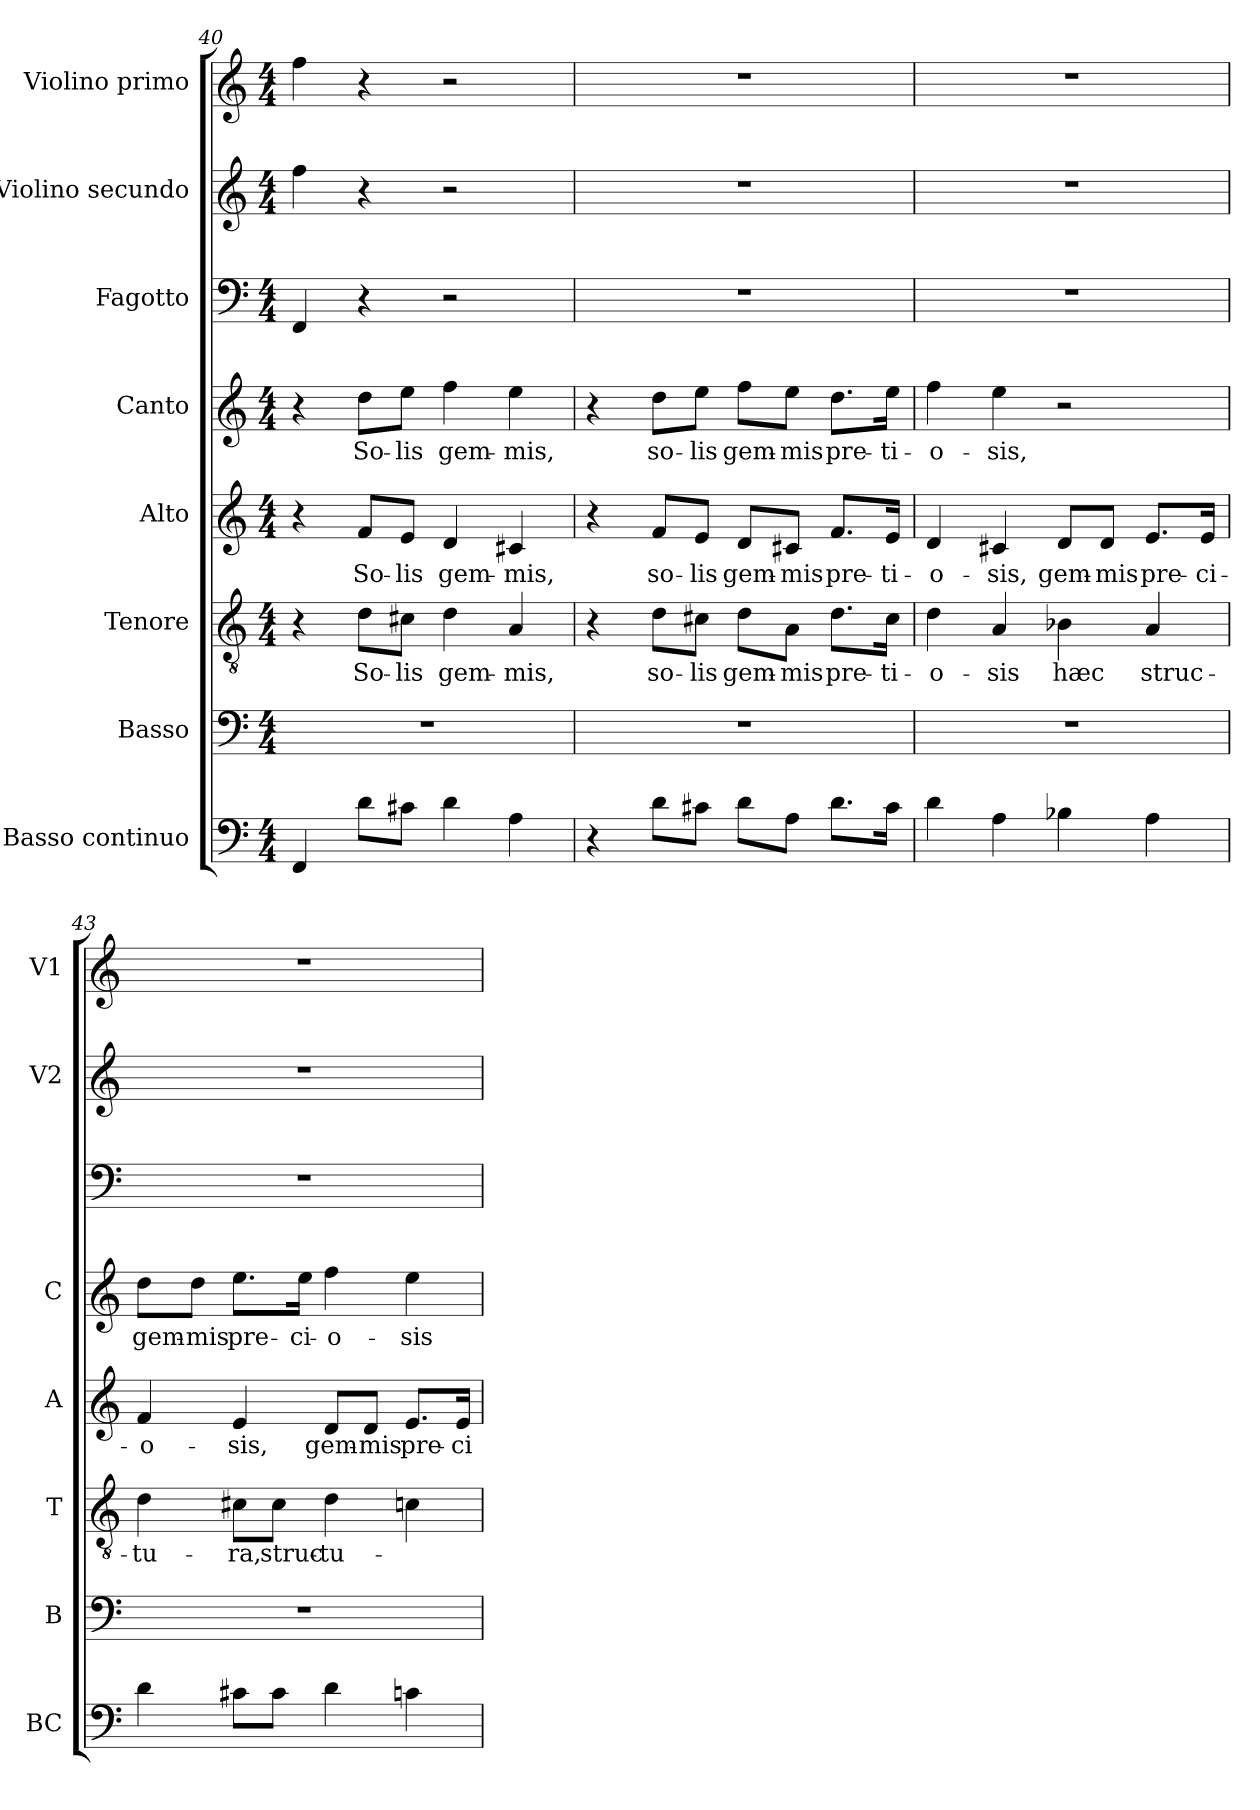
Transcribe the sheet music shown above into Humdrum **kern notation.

**kern	**kern	**kern	**text	**kern	**text	**kern	**text	**kern	**kern	**kern
*part8	*part7	*part6	*part6	*part5	*part5	*part4	*part4	*part3	*part2	*part1
*staff8	*staff7	*staff6	*staff6	*staff5	*staff5	*staff4	*staff4	*staff3	*staff2	*staff1
*I"Basso continuo	*I"Basso	*I"Tenore	*	*I"Alto	*	*I"Canto	*	*I"Fagotto	*I"Violino secundo	*I"Violino primo
*I'BC	*I'B	*I'T	*	*I'A	*	*I'C	*	*	*I'V2	*I'V1
!!LO:PB:g=z
*clefF4	*clefF4	*clefGv2	*	*clefG2	*	*clefG2	*	*clefF4	*clefG2	*clefG2
*k[]	*k[]	*k[]	*	*k[]	*	*k[]	*	*k[]	*k[]	*k[]
*C:	*C:	*C:	*	*C:	*	*C:	*	*C:	*C:	*C:
*M4/4	*M4/4	*M4/4	*	*M4/4	*	*M4/4	*	*M4/4	*M4/4	*M4/4
=40	=40	=40	=40	=40	=40	=40	=40	=40	=40	=40
4FF/	1r	4r	.	4r	.	4r	.	4FF/	4ff\	4ff\
!	!	!	!LO:LY:b	!	!LO:LY:b	!	!LO:LY:b	!	!	!
8d\L	.	8d\L	So-	8f/L	So-	8dd\L	So-	4r	4r	4r
!	!	!	!LO:LY:b	!	!LO:LY:b	!	!LO:LY:b	!	!	!
8c#X\J	.	8c#X\J	-lis	8e/J	-lis	8ee\J	-lis	.	.	.
!	!	!	!LO:LY:b	!	!LO:LY:b	!	!LO:LY:b	!	!	!
4d\	.	4d\	gem-	4d/	gem-	4ff\	gem-	2r	2r	2r
!	!	!	!LO:LY:b	!	!LO:LY:b	!	!LO:LY:b	!	!	!
4A\	.	4A/	-mis,	4c#X/	-mis,	4ee\	-mis,	.	.	.
=41	=41	=41	=41	=41	=41	=41	=41	=41	=41	=41
4r	1r	4r	.	4r	.	4r	.	1r	1r	1r
!	!	!	!LO:LY:b	!	!LO:LY:b	!	!LO:LY:b	!	!	!
8d\L	.	8d\L	so-	8f/L	so-	8dd\L	so-	.	.	.
!	!	!	!LO:LY:b	!	!LO:LY:b	!	!LO:LY:b	!	!	!
8c#X\J	.	8c#X\J	-lis	8e/J	-lis	8ee\J	-lis	.	.	.
!	!	!	!LO:LY:b	!	!LO:LY:b	!	!LO:LY:b	!	!	!
8d\L	.	8d\L	gem-	8d/L	gem-	8ff\L	gem-	.	.	.
!	!	!	!LO:LY:b	!	!LO:LY:b	!	!LO:LY:b	!	!	!
8A\J	.	8A\J	-mis	8c#X/J	-mis	8ee\J	-mis	.	.	.
!	!	!	!LO:LY:b	!	!LO:LY:b	!	!LO:LY:b	!	!	!
8.d\L	.	8.d\L	pre-	8.f/L	pre-	8.dd\L	pre-	.	.	.
!	!	!	!LO:LY:b	!	!LO:LY:b	!	!LO:LY:b	!	!	!
16c#\Jk	.	16c#\Jk	-ti-	16e/Jk	-ti-	16ee\Jk	-ti-	.	.	.
=42	=42	=42	=42	=42	=42	=42	=42	=42	=42	=42
!	!	!	!LO:LY:b	!	!LO:LY:b	!	!LO:LY:b	!	!	!
4d\	1r	4d\	-o-	4d/	-o-	4ff\	-o-	1r	1r	1r
!	!	!	!LO:LY:b	!	!LO:LY:b	!	!LO:LY:b	!	!	!
4A\	.	4A/	-sis	4c#X/	-sis,	4ee\	-sis,	.	.	.
!	!	!	!LO:LY:b	!	!LO:LY:b	!	!	!	!	!
4B-X\	.	4B-X\	hæc	8d/L	gem-	2r	.	.	.	.
!	!	!	!	!	!LO:LY:b	!	!	!	!	!
.	.	.	.	8d/J	-mis	.	.	.	.	.
!	!	!	!LO:LY:b	!	!LO:LY:b	!	!	!	!	!
4A\	.	4A/	struc-	8.e/L	pre-	.	.	.	.	.
!	!	!	!	!	!LO:LY:b	!	!	!	!	!
.	.	.	.	16e/Jk	-ci-	.	.	.	.	.
=43	=43	=43	=43	=43	=43	=43	=43	=43	=43	=43
!	!	!	!LO:LY:b	!	!LO:LY:b	!	!LO:LY:b	!	!	!
4d\	1r	4d\	-tu-	4f/	-o-	8dd\L	gem-	1r	1r	1r
!	!	!	!	!	!	!	!LO:LY:b	!	!	!
.	.	.	.	.	.	8dd\J	-mis	.	.	.
!	!	!	!LO:LY:b	!	!LO:LY:b	!	!LO:LY:b	!	!	!
8c#X\L	.	8c#X\L	-ra,	4e/	-sis,	8.ee\L	pre-	.	.	.
!	!	!	!LO:LY:b	!	!	!	!	!	!	!
8c#\J	.	8c#\J	struc-	.	.	.	.	.	.	.
!	!	!	!	!	!	!	!LO:LY:b	!	!	!
.	.	.	.	.	.	16ee\Jk	-ci-	.	.	.
!	!	!	!LO:LY:b	!	!LO:LY:b	!	!LO:LY:b	!	!	!
4d\	.	4d\	-tu-	8d/L	gem-	4ff\	-o-	.	.	.
!	!	!	!	!	!LO:LY:b	!	!	!	!	!
.	.	.	.	8d/J	-mis	.	.	.	.	.
!	!	!	!	!	!LO:LY:b	!	!LO:LY:b	!	!	!
4cn\	.	4cn\	.	8.e/L	pre-	4ee\	-sis	.	.	.
!	!	!	!	!	!LO:LY:b	!	!	!	!	!
.	.	.	.	16e/Jk	-ci-	.	.	.	.	.
=	=	=	=	=	=	=	=	=	=	=
*-	*-	*-	*-	*-	*-	*-	*-	*-	*-	*-
